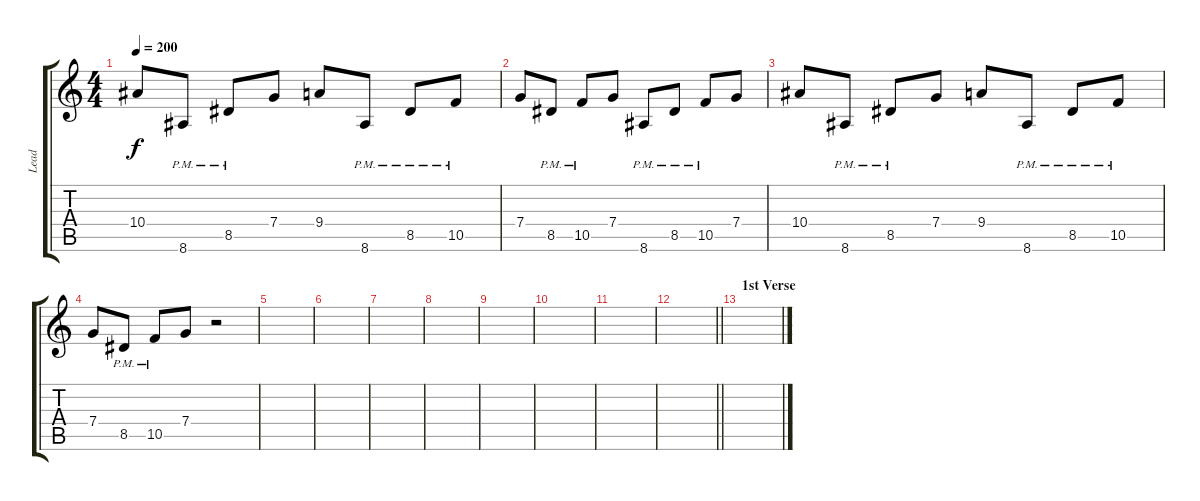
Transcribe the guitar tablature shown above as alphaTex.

\track ("Lead" "Lead") {instrument overdrivenguitar}
\staff {score tabs}
\tuning (D4 A3 F3 C3 G2 D2) {hide}
\ts (4 4)
\tempo 200
\clef g2
\ks c
10.4.8{dy f} 8.6{pm}.8 8.5{pm}.8 7.4.8 9.4.8 8.6{pm}.8 8.5{pm}.8 10.5{pm}.8 |
7.4.8 8.5{pm}.8 10.5{pm}.8 7.4.8 8.6{pm}.8 8.5{pm}.8 10.5{pm}.8 7.4.8 |
10.4.8 8.6{pm}.8 8.5{pm}.8 7.4.8 9.4.8 8.6{pm}.8 8.5{pm}.8 10.5{pm}.8 |
7.4.8 8.5{pm}.8 10.5{pm}.8 7.4.8 r.2 |
|
|
|
|
|
|
|
\barLineRight lightlight
|
\section ("" "1st Verse")
